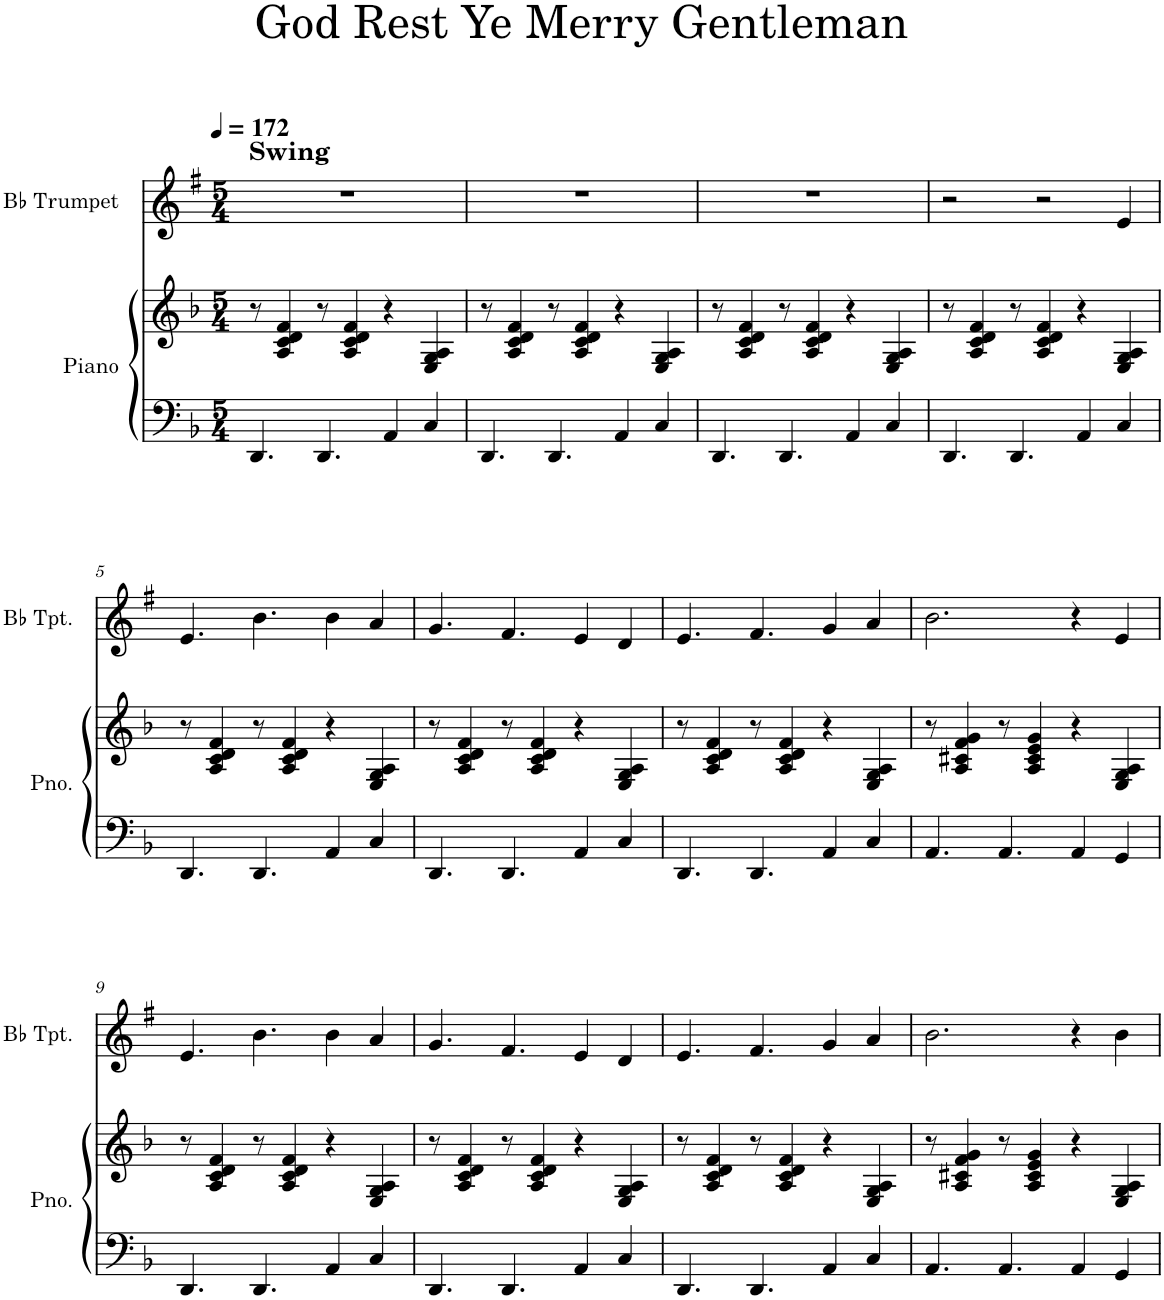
**kern	**kern	**kern
*part2	*part2	*part1
*staff3	*staff2	*staff1
*I"Piano	*	*I"Bb Trumpet
*I'Pno.	*	*I'Bb Tpt.
*clefF4	*clefG2	*clefG2
*	*	*Trd1c2
*k[b-]	*k[b-]	*k[f#]
*M5/4	*M5/4	*M5/4
*MM172	*MM172	*MM172
=1	=1	=1
!	!	!LO:TX:a:B:t=Swing
4.DD/	8r	4%5r
.	4A/ 4c/ 4d/ 4f/	.
4.DD/	8r	.
.	4A/ 4c/ 4d/ 4f/	.
4AA/	4r	.
4C/	4E/ 4G/ 4A/	.
=2	=2	=2
4.DD/	8r	4%5r
.	4A/ 4c/ 4d/ 4f/	.
4.DD/	8r	.
.	4A/ 4c/ 4d/ 4f/	.
4AA/	4r	.
4C/	4E/ 4G/ 4A/	.
=3	=3	=3
4.DD/	8r	4%5r
.	4A/ 4c/ 4d/ 4f/	.
4.DD/	8r	.
.	4A/ 4c/ 4d/ 4f/	.
4AA/	4r	.
4C/	4E/ 4G/ 4A/	.
=4	=4	=4
4.DD/	8r	2r
.	4A/ 4c/ 4d/ 4f/	.
4.DD/	8r	.
.	4A/ 4c/ 4d/ 4f/	2r
4AA/	4r	.
4C/	4E/ 4G/ 4A/	4e/
!!LO:LB:g=z
=5	=5	=5
4.DD/	8r	4.e/
.	4A/ 4c/ 4d/ 4f/	.
4.DD/	8r	4.b\
.	4A/ 4c/ 4d/ 4f/	.
4AA/	4r	4b\
4C/	4E/ 4G/ 4A/	4a/
=6	=6	=6
4.DD/	8r	4.g/
.	4A/ 4c/ 4d/ 4f/	.
4.DD/	8r	4.f#/
.	4A/ 4c/ 4d/ 4f/	.
4AA/	4r	4e/
4C/	4E/ 4G/ 4A/	4d/
=7	=7	=7
4.DD/	8r	4.e/
.	4A/ 4c/ 4d/ 4f/	.
4.DD/	8r	4.f#/
.	4A/ 4c/ 4d/ 4f/	.
4AA/	4r	4g/
4C/	4E/ 4G/ 4A/	4a/
=8	=8	=8
4.AA/	8r	2.b\
.	4A/ 4c#X/ 4f/ 4g/	.
4.AA/	8r	.
.	4A/ 4c#/ 4e/ 4g/	.
4AA/	4r	4r
4GG/	4E/ 4G/ 4A/	4e/
!!LO:LB:g=z
=9	=9	=9
4.DD/	8r	4.e/
.	4A/ 4c/ 4d/ 4f/	.
4.DD/	8r	4.b\
.	4A/ 4c/ 4d/ 4f/	.
4AA/	4r	4b\
4C/	4E/ 4G/ 4A/	4a/
=10	=10	=10
4.DD/	8r	4.g/
.	4A/ 4c/ 4d/ 4f/	.
4.DD/	8r	4.f#/
.	4A/ 4c/ 4d/ 4f/	.
4AA/	4r	4e/
4C/	4E/ 4G/ 4A/	4d/
=11	=11	=11
4.DD/	8r	4.e/
.	4A/ 4c/ 4d/ 4f/	.
4.DD/	8r	4.f#/
.	4A/ 4c/ 4d/ 4f/	.
4AA/	4r	4g/
4C/	4E/ 4G/ 4A/	4a/
=12	=12	=12
4.AA/	8r	2.b\
.	4A/ 4c#X/ 4f/ 4g/	.
4.AA/	8r	.
.	4A/ 4c#/ 4e/ 4g/	.
4AA/	4r	4r
4GG/	4E/ 4G/ 4A/	4b\
=	=	=
*-	*-	*-
